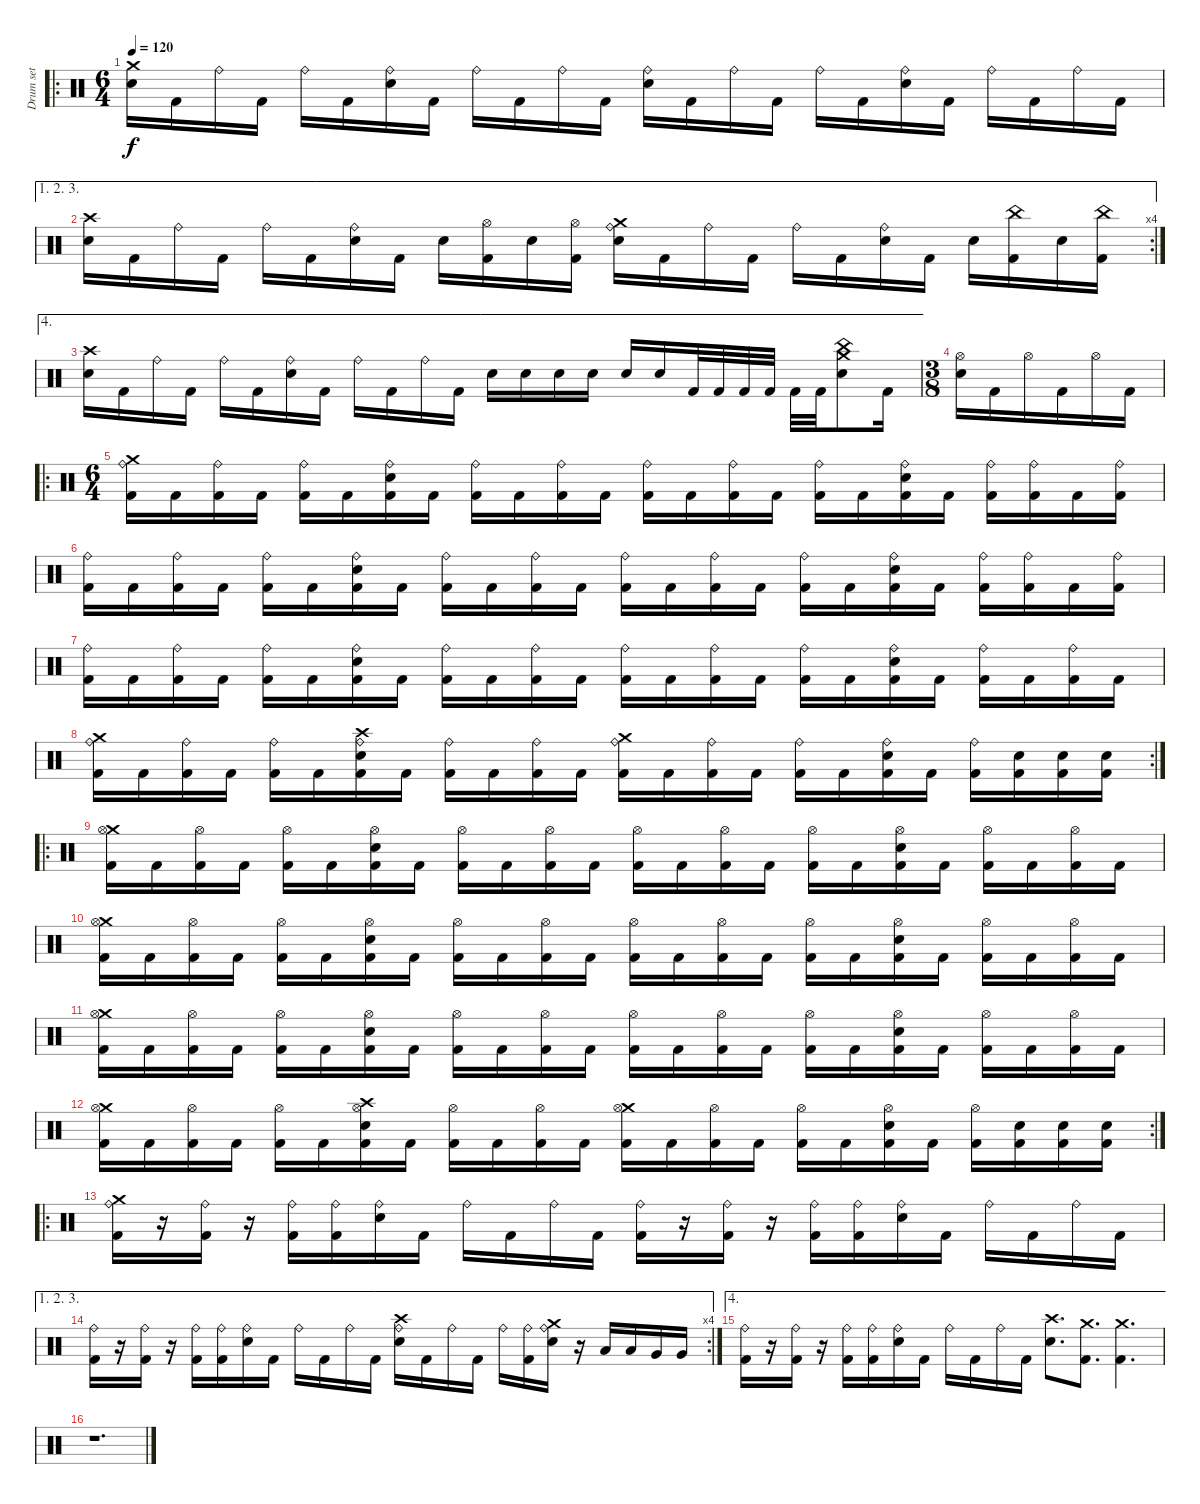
\track ("Drum set" "Drum set") {instrument percussion}
\staff {score}
\articulation defaults
\ro
\ts (6 4)
\tempo 120
\clef neutral
\ks c
("Crash medium (hit)" "Snare (hit) 2").16{dy f} "Kick (hit) 2".16 "Ride (bell)".16 "Kick (hit) 2".16 "Ride (bell)".16 "Kick (hit) 2".16 ("Ride (bell)" "Snare (hit) 2").16 "Kick (hit) 2".16 "Ride (bell)".16 "Kick (hit) 2".16 "Ride (bell)".16 "Kick (hit) 2".16 ("Ride (bell)" "Snare (hit) 2").16 "Kick (hit) 2".16 "Ride (bell)".16 "Kick (hit) 2".16 "Ride (bell)".16 "Kick (hit) 2".16 ("Ride (bell)" "Snare (hit) 2").16 "Kick (hit) 2".16 "Ride (bell)".16 "Kick (hit) 2".16 "Ride (bell)".16 "Kick (hit) 2".16 |
\ae (1 2 3)
\rc 4
("Crash high (hit)" "Snare (hit) 2").16 "Kick (hit) 2".16 "Ride (bell)".16 "Kick (hit) 2".16 "Ride (bell)".16 "Kick (hit) 2".16 ("Ride (bell)" "Snare (hit) 2").16 "Kick (hit) 2".16 "Snare (hit) 2".16 ("Hi-Hat (open)" "Kick (hit) 2").16 "Snare (hit) 2".16 ("Hi-Hat (open)" "Kick (hit) 2").16 ("Crash medium (hit)" "Ride (bell)" "Snare (hit) 2").16 "Kick (hit) 2".16 "Ride (bell)".16 "Kick (hit) 2".16 "Ride (bell)".16 "Kick (hit) 2".16 ("Ride (bell)" "Snare (hit) 2").16 "Kick (hit) 2".16 "Snare (hit) 2".16 ("China (hit)" "Kick (hit) 2").16 "Snare (hit) 2".16 ("China (hit)" "Kick (hit) 2").16 |
\ae 4
("Crash high (hit)" "Snare (hit) 2").16 "Kick (hit) 2".16 "Ride (bell)".16 "Kick (hit) 2".16 "Ride (bell)".16 "Kick (hit) 2".16 ("Ride (bell)" "Snare (hit) 2").16 "Kick (hit) 2".16 "Ride (bell)".16 "Kick (hit) 2".16 "Ride (bell)".16 "Kick (hit) 2".16 "Snare (hit) 2".16 "Snare (hit) 2".16 "Snare (hit) 2".16 "Snare (hit) 2".16 "Snare (hit) 2".16 "Snare (hit) 2".16 "Kick (hit) 2".32 "Kick (hit) 2".32 "Kick (hit) 2".32 "Kick (hit) 2".32 "Kick (hit) 2".32 "Kick (hit) 2".32 ("China (hit)" "Crash medium (hit)" "Snare (hit) 2").8 "Kick (hit) 2".16 |
\ts (3 8)
("Hi-Hat (open)" "Snare (hit) 2").16 "Kick (hit) 2".16 "Hi-Hat (open)".16 "Kick (hit) 2".16 "Hi-Hat (open)".16 "Kick (hit) 2".16 |
\ro
\ts (6 4)
("Crash medium (hit)" "Ride (bell)" "Kick (hit) 2").16 "Kick (hit) 2".16 ("Ride (bell)" "Kick (hit) 2").16 "Kick (hit) 2".16 ("Ride (bell)" "Kick (hit) 2").16 "Kick (hit) 2".16 ("Ride (bell)" "Snare (hit) 2" "Kick (hit) 2").16 "Kick (hit) 2".16 ("Ride (bell)" "Kick (hit) 2").16 "Kick (hit) 2".16 ("Ride (bell)" "Kick (hit) 2").16 "Kick (hit) 2".16 ("Ride (bell)" "Kick (hit) 2").16 "Kick (hit) 2".16 ("Ride (bell)" "Kick (hit) 2").16 "Kick (hit) 2".16 ("Ride (bell)" "Kick (hit) 2").16 "Kick (hit) 2".16 ("Ride (bell)" "Snare (hit) 2" "Kick (hit) 2").16 "Kick (hit) 2".16 ("Ride (bell)" "Kick (hit) 2").16 ("Ride (bell)" "Kick (hit) 2").16 "Kick (hit) 2".16 ("Ride (bell)" "Kick (hit) 2").16 |
("Ride (bell)" "Kick (hit) 2").16 "Kick (hit) 2".16 ("Ride (bell)" "Kick (hit) 2").16 "Kick (hit) 2".16 ("Ride (bell)" "Kick (hit) 2").16 "Kick (hit) 2".16 ("Ride (bell)" "Snare (hit) 2" "Kick (hit) 2").16 "Kick (hit) 2".16 ("Ride (bell)" "Kick (hit) 2").16 "Kick (hit) 2".16 ("Ride (bell)" "Kick (hit) 2").16 "Kick (hit) 2".16 ("Ride (bell)" "Kick (hit) 2").16 "Kick (hit) 2".16 ("Ride (bell)" "Kick (hit) 2").16 "Kick (hit) 2".16 ("Ride (bell)" "Kick (hit) 2").16 "Kick (hit) 2".16 ("Ride (bell)" "Snare (hit) 2" "Kick (hit) 2").16 "Kick (hit) 2".16 ("Ride (bell)" "Kick (hit) 2").16 ("Ride (bell)" "Kick (hit) 2").16 "Kick (hit) 2".16 ("Ride (bell)" "Kick (hit) 2").16 |
("Ride (bell)" "Kick (hit) 2").16 "Kick (hit) 2".16 ("Ride (bell)" "Kick (hit) 2").16 "Kick (hit) 2".16 ("Ride (bell)" "Kick (hit) 2").16 "Kick (hit) 2".16 ("Ride (bell)" "Snare (hit) 2" "Kick (hit) 2").16 "Kick (hit) 2".16 ("Ride (bell)" "Kick (hit) 2").16 "Kick (hit) 2".16 ("Ride (bell)" "Kick (hit) 2").16 "Kick (hit) 2".16 ("Ride (bell)" "Kick (hit) 2").16 "Kick (hit) 2".16 ("Ride (bell)" "Kick (hit) 2").16 "Kick (hit) 2".16 ("Ride (bell)" "Kick (hit) 2").16 "Kick (hit) 2".16 ("Ride (bell)" "Snare (hit) 2" "Kick (hit) 2").16 "Kick (hit) 2".16 ("Ride (bell)" "Kick (hit) 2").16 "Kick (hit) 2".16 ("Ride (bell)" "Kick (hit) 2").16 "Kick (hit) 2".16 |
\rc 2
("Crash medium (hit)" "Ride (bell)" "Kick (hit) 2").16 "Kick (hit) 2".16 ("Ride (bell)" "Kick (hit) 2").16 "Kick (hit) 2".16 ("Ride (bell)" "Kick (hit) 2").16 "Kick (hit) 2".16 ("Crash high (hit)" "Ride (bell)" "Snare (hit) 2" "Kick (hit) 2").16 "Kick (hit) 2".16 ("Ride (bell)" "Kick (hit) 2").16 "Kick (hit) 2".16 ("Ride (bell)" "Kick (hit) 2").16 "Kick (hit) 2".16 ("Crash medium (hit)" "Ride (bell)" "Kick (hit) 2").16 "Kick (hit) 2".16 ("Ride (bell)" "Kick (hit) 2").16 "Kick (hit) 2".16 ("Ride (bell)" "Kick (hit) 2").16 "Kick (hit) 2".16 ("Ride (bell)" "Snare (hit) 2" "Kick (hit) 2").16 "Kick (hit) 2".16 ("Ride (bell)" "Kick (hit) 2").16 ("Snare (hit) 2" "Kick (hit) 2").16 ("Snare (hit) 2" "Kick (hit) 2").16 ("Snare (hit) 2" "Kick (hit) 2").16 |
\ro
("Crash medium (hit)" "Hi-Hat (open)" "Kick (hit) 2").16 "Kick (hit) 2".16 ("Hi-Hat (open)" "Kick (hit) 2").16 "Kick (hit) 2".16 ("Hi-Hat (open)" "Kick (hit) 2").16 "Kick (hit) 2".16 ("Hi-Hat (open)" "Snare (hit) 2" "Kick (hit) 2").16 "Kick (hit) 2".16 ("Hi-Hat (open)" "Kick (hit) 2").16 "Kick (hit) 2".16 ("Hi-Hat (open)" "Kick (hit) 2").16 "Kick (hit) 2".16 ("Hi-Hat (open)" "Kick (hit) 2").16 "Kick (hit) 2".16 ("Hi-Hat (open)" "Kick (hit) 2").16 "Kick (hit) 2".16 ("Hi-Hat (open)" "Kick (hit) 2").16 "Kick (hit) 2".16 ("Hi-Hat (open)" "Snare (hit) 2" "Kick (hit) 2").16 "Kick (hit) 2".16 ("Hi-Hat (open)" "Kick (hit) 2").16 "Kick (hit) 2".16 ("Hi-Hat (open)" "Kick (hit) 2").16 "Kick (hit) 2".16 |
("Crash medium (hit)" "Hi-Hat (open)" "Kick (hit) 2").16 "Kick (hit) 2".16 ("Hi-Hat (open)" "Kick (hit) 2").16 "Kick (hit) 2".16 ("Hi-Hat (open)" "Kick (hit) 2").16 "Kick (hit) 2".16 ("Hi-Hat (open)" "Snare (hit) 2" "Kick (hit) 2").16 "Kick (hit) 2".16 ("Hi-Hat (open)" "Kick (hit) 2").16 "Kick (hit) 2".16 ("Hi-Hat (open)" "Kick (hit) 2").16 "Kick (hit) 2".16 ("Hi-Hat (open)" "Kick (hit) 2").16 "Kick (hit) 2".16 ("Hi-Hat (open)" "Kick (hit) 2").16 "Kick (hit) 2".16 ("Hi-Hat (open)" "Kick (hit) 2").16 "Kick (hit) 2".16 ("Hi-Hat (open)" "Snare (hit) 2" "Kick (hit) 2").16 "Kick (hit) 2".16 ("Hi-Hat (open)" "Kick (hit) 2").16 "Kick (hit) 2".16 ("Hi-Hat (open)" "Kick (hit) 2").16 "Kick (hit) 2".16 |
("Crash medium (hit)" "Hi-Hat (open)" "Kick (hit) 2").16 "Kick (hit) 2".16 ("Hi-Hat (open)" "Kick (hit) 2").16 "Kick (hit) 2".16 ("Hi-Hat (open)" "Kick (hit) 2").16 "Kick (hit) 2".16 ("Hi-Hat (open)" "Snare (hit) 2" "Kick (hit) 2").16 "Kick (hit) 2".16 ("Hi-Hat (open)" "Kick (hit) 2").16 "Kick (hit) 2".16 ("Hi-Hat (open)" "Kick (hit) 2").16 "Kick (hit) 2".16 ("Hi-Hat (open)" "Kick (hit) 2").16 "Kick (hit) 2".16 ("Hi-Hat (open)" "Kick (hit) 2").16 "Kick (hit) 2".16 ("Hi-Hat (open)" "Kick (hit) 2").16 "Kick (hit) 2".16 ("Hi-Hat (open)" "Snare (hit) 2" "Kick (hit) 2").16 "Kick (hit) 2".16 ("Hi-Hat (open)" "Kick (hit) 2").16 "Kick (hit) 2".16 ("Hi-Hat (open)" "Kick (hit) 2").16 "Kick (hit) 2".16 |
\rc 2
("Crash medium (hit)" "Hi-Hat (open)" "Kick (hit) 2").16 "Kick (hit) 2".16 ("Hi-Hat (open)" "Kick (hit) 2").16 "Kick (hit) 2".16 ("Hi-Hat (open)" "Kick (hit) 2").16 "Kick (hit) 2".16 ("Crash high (hit)" "Hi-Hat (open)" "Snare (hit) 2" "Kick (hit) 2").16 "Kick (hit) 2".16 ("Hi-Hat (open)" "Kick (hit) 2").16 "Kick (hit) 2".16 ("Hi-Hat (open)" "Kick (hit) 2").16 "Kick (hit) 2".16 ("Crash medium (hit)" "Hi-Hat (open)" "Kick (hit) 2").16 "Kick (hit) 2".16 ("Hi-Hat (open)" "Kick (hit) 2").16 "Kick (hit) 2".16 ("Hi-Hat (open)" "Kick (hit) 2").16 "Kick (hit) 2".16 ("Hi-Hat (open)" "Snare (hit) 2" "Kick (hit) 2").16 "Kick (hit) 2".16 ("Hi-Hat (open)" "Kick (hit) 2").16 ("Snare (hit) 2" "Kick (hit) 2").16 ("Snare (hit) 2" "Kick (hit) 2").16 ("Snare (hit) 2" "Kick (hit) 2").16 |
\ro
("Crash medium (hit)" "Ride (bell)" "Kick (hit) 2").16 r.16 ("Ride (bell)" "Kick (hit) 2").16 r.16 ("Ride (bell)" "Kick (hit) 2").16 ("Ride (bell)" "Kick (hit) 2").16 ("Ride (bell)" "Snare (hit) 2").16 "Kick (hit) 2".16 "Ride (bell)".16 "Kick (hit) 2".16 "Ride (bell)".16 "Kick (hit) 2".16 ("Ride (bell)" "Kick (hit) 2").16 r.16 ("Ride (bell)" "Kick (hit) 2").16 r.16 ("Ride (bell)" "Kick (hit) 2").16 ("Ride (bell)" "Kick (hit) 2").16 ("Ride (bell)" "Snare (hit) 2").16 "Kick (hit) 2".16 "Ride (bell)".16 "Kick (hit) 2".16 "Ride (bell)".16 "Kick (hit) 2".16 |
\ae (1 2 3)
\rc 4
("Ride (bell)" "Kick (hit) 2").16 r.16 ("Ride (bell)" "Kick (hit) 2").16 r.16 ("Ride (bell)" "Kick (hit) 2").16 ("Ride (bell)" "Kick (hit) 2").16 ("Ride (bell)" "Snare (hit) 2").16 "Kick (hit) 2".16 "Ride (bell)".16 "Kick (hit) 2".16 "Ride (bell)".16 "Kick (hit) 2".16 ("Crash high (hit)" "Ride (bell)" "Snare (hit) 2").16 "Kick (hit) 2".16 "Ride (bell)".16 "Kick (hit) 2".16 "Ride (bell)".16 ("Ride (bell)" "Kick (hit) 2").16 ("Crash medium (hit)" "Ride (bell)" "Snare (hit) 2").16 r.16 "Low Tom (hit)".16 "Low Tom (hit)".16 "Very Low Tom (hit)".16 "Very Low Tom (hit)".16 |
\ae 4
("Ride (bell)" "Kick (hit) 2").16 r.16 ("Ride (bell)" "Kick (hit) 2").16 r.16 ("Ride (bell)" "Kick (hit) 2").16 ("Ride (bell)" "Kick (hit) 2").16 ("Ride (bell)" "Snare (hit) 2").16 "Kick (hit) 2".16 "Ride (bell)".16 "Kick (hit) 2".16 "Ride (bell)".16 "Kick (hit) 2".16 ("Crash high (hit)" "Snare (hit) 2").8{d} ("Crash medium (hit)" "Kick (hit) 2").8{d} ("Crash medium (hit)" "Kick (hit) 2").4{d} |
r.1{d}
